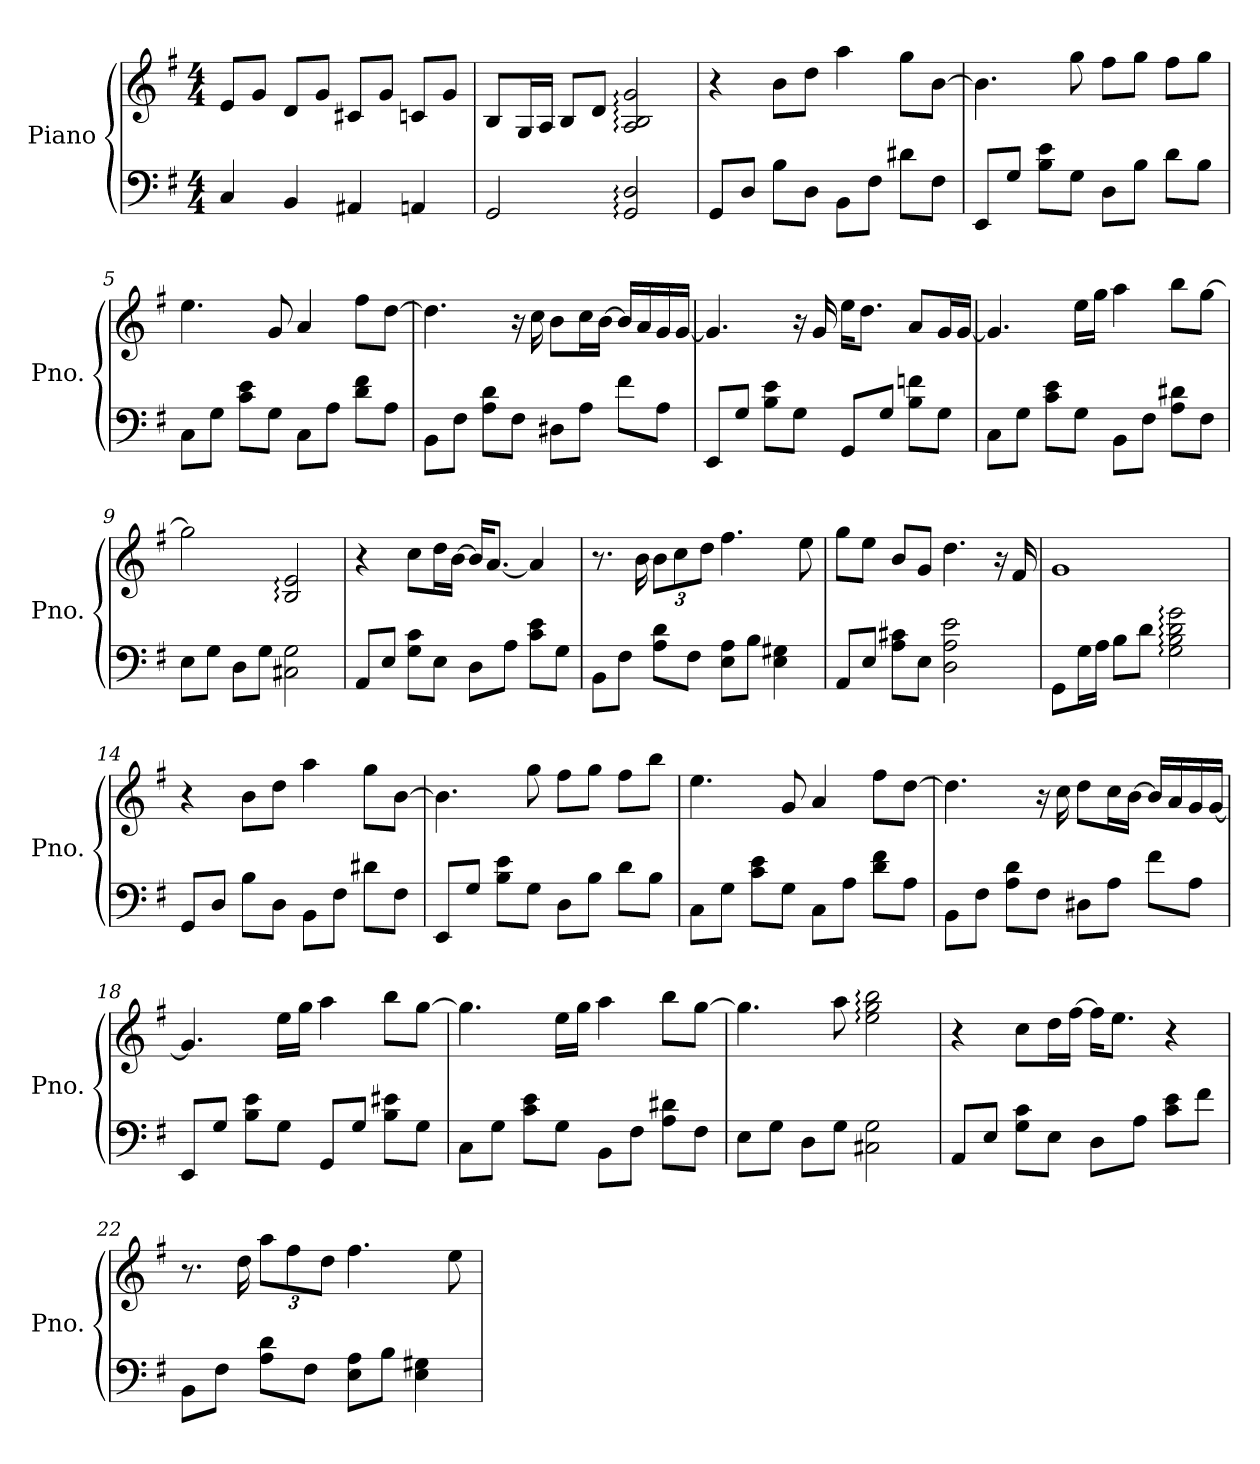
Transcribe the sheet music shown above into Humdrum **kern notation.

**kern	**kern
*part1	*part1
*staff2	*staff1
*I"Piano	*
*I'Pno.	*
*clefF4	*clefG2
*k[f#]	*k[f#]
*M4/4	*M4/4
*MM65	*MM65
=1	=1
4C/	8e/L
.	8g/J
4BB/	8d/L
.	8g/J
4AA#X/	8c#X/L
.	8g/J
4AAn/	8cn/L
.	8g/J
=2	=2
2GG/	8B/L
.	16G/L
.	16A/JJ
.	8B/L
.	8d/J
2GG/: 2D/:	2A/: 2B/: 2g/:
=3	=3
8GG/L	4r
8D/J	.
8B\L	8b\L
8D\J	8dd\J
8BB\L	4aa\
8F#\J	.
8d#X\L	8gg\L
8F#\J	[8b\J
=4	=4
8EE/L	4.b\]
8G/J	.
8B\ 8e\L	.
8G\J	8gg\
8D\L	8ff#\L
8B\J	8gg\J
8d\L	8ff#\L
8B\J	8gg\J
=5	=5
8C\L	4.ee\
8G\J	.
8c\ 8e\L	.
8G\J	8g/
8C\L	4a/
8A\J	.
8d\ 8f#\L	8ff#\L
8A\J	[8dd\J
!!LO:LB:g=z
=6	=6
8BB\L	4.dd\]
8F#\J	.
8A\ 8d\L	.
8F#\J	16r
.	16cc\
8D#X\L	8b\L
8A\J	16cc\L
.	[16b\JJ
8f#\L	16b/LL]
.	16a/
8A\J	16g/
.	[16g/JJ
=7	=7
8EE/L	4.g/]
8G/J	.
8B\ 8e\L	.
8G\J	16r
.	16g/
8GG/L	16ee\KL
.	8.dd\J
8G/J	.
8B\ 8fn\L	8a/L
8G\J	16g/L
.	[16g/JJ
=8	=8
8C\L	4.g/]
8G\J	.
8c\ 8e\L	.
8G\J	16ee\LL
.	16gg\JJ
8BB\L	4aa\
8F#\J	.
8A\ 8d#X\L	8bb\L
8F#\J	[8gg\J
=9	=9
8E\L	2gg\]
8G\J	.
8D\L	.
8G\J	.
2C#X\ 2G\	2B/: 2e/:
!!LO:LB:g=z
=10	=10
8AA/L	4r
8E/J	.
8G\ 8c\L	8cc\L
8E\J	16dd\L
.	[16b\JJ
8D\L	16b/KL]
.	[8.a/J
8A\J	.
8c\ 8e\L	4a/]
8G\J	.
=11	=11
8BB\L	8.r
8F#\J	.
.	16b\
*	*Xbrackettup
8A\ 8d\L	12b\L
.	12cc\
8F#\J	.
.	12dd\J
8E\ 8A\L	4.ff#\
8B\J	.
4E\ 4G#X\	.
.	8ee\
=12	=12
8AA/L	8gg\L
8E/J	8ee\J
8A\ 8c#X\L	8b/L
8E\J	8g/J
2D\ 2A\ 2e\	4.dd\
.	16r
.	16f#/
=13	=13
8GG\L	1g
16G\L	.
16A\JJ	.
8B\L	.
8d\J	.
2G\: 2B\: 2d\: 2g\:	.
!!LO:LB:g=z
=14	=14
8GG/L	4r
8D/J	.
8B\L	8b\L
8D\J	8dd\J
8BB\L	4aa\
8F#\J	.
8d#X\L	8gg\L
8F#\J	[8b\J
=15	=15
8EE/L	4.b\]
8G/J	.
8B\ 8e\L	.
8G\J	8gg\
8D\L	8ff#\L
8B\J	8gg\J
8d\L	8ff#\L
8B\J	8bb\J
=16	=16
8C\L	4.ee\
8G\J	.
8c\ 8e\L	.
8G\J	8g/
8C\L	4a/
8A\J	.
8d\ 8f#\L	8ff#\L
8A\J	[8dd\J
=17	=17
8BB\L	4.dd\]
8F#\J	.
8A\ 8d\L	.
8F#\J	16r
.	16cc\
8D#X\L	8dd\L
8A\J	16cc\L
.	[16b\JJ
8f#\L	16b/LL]
.	16a/
8A\J	16g/
.	[16g/JJ
!!LO:LB:g=z
=18	=18
8EE/L	4.g/]
8G/J	.
8B\ 8e\L	.
8G\J	16ee\LL
.	16gg\JJ
8GG/L	4aa\
8G/J	.
8B\ 8e#X\L	8bb\L
8G\J	[8gg\J
=19	=19
8C\L	4.gg\]
8G\J	.
8c\ 8e\L	.
8G\J	16ee\LL
.	16gg\JJ
8BB\L	4aa\
8F#\J	.
8A\ 8d#X\L	8bb\L
8F#\J	[8gg\J
=20	=20
8E\L	4.gg\]
8G\J	.
8D\L	.
8G\J	8aa\
2C#X\ 2G\	2ee\: 2gg\: 2bb\:
=21	=21
8AA/L	4r
8E/J	.
8G\ 8c\L	8cc\L
8E\J	16dd\L
.	[16ff#\JJ
8D\L	16ff#\KL]
.	8.ee\J
8A\J	.
8c\ 8e\L	4r
8f#\J	.
!!LO:PB:g=z
=22	=22
8BB\L	8.r
8F#\J	.
.	16dd\
8A\ 8d\L	12aa\L
.	12ff#\
8F#\J	.
.	12dd\J
8E\ 8A\L	4.ff#\
8B\J	.
4E\ 4G#X\	.
.	8ee\
=	=
*-	*-
